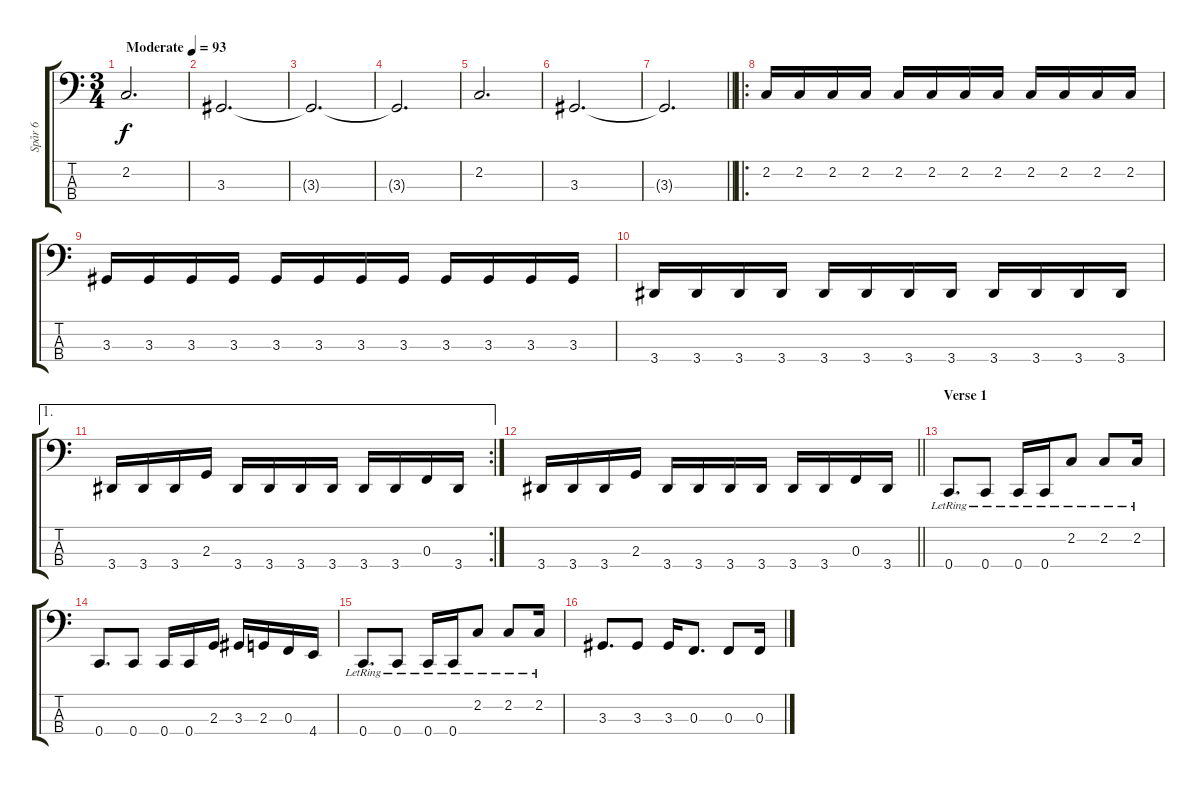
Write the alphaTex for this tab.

\track ("Spår 6" "Spår 6") {instrument electricbasspick}
\staff {score tabs}
\tuning (Eb2 Bb1 F1 C1) {hide}
\ts (3 4)
\tempo (93 "Moderate")
\clef f4
\ks c
2.2.2{d dy f instrument electricbasspick} |
3.3.2{d} |
3.3{t}.2{d} |
3.3{t}.2{d} |
2.2.2{d} |
3.3.2{d} |
\barLineRight lightlight
3.3{t}.2{d} |
\ro
\section ("" "")
2.2.16 2.2.16 2.2.16 2.2.16 2.2.16 2.2.16 2.2.16 2.2.16 2.2.16 2.2.16 2.2.16 2.2.16 |
3.3.16 3.3.16 3.3.16 3.3.16 3.3.16 3.3.16 3.3.16 3.3.16 3.3.16 3.3.16 3.3.16 3.3.16 |
3.4.16 3.4.16 3.4.16 3.4.16 3.4.16 3.4.16 3.4.16 3.4.16 3.4.16 3.4.16 3.4.16 3.4.16 |
\ae 1
\rc 2
3.4.16 3.4.16 3.4.16 2.3.16 3.4.16 3.4.16 3.4.16 3.4.16 3.4.16 3.4.16 0.3.16 3.4.16 |
\barLineRight lightlight
3.4.16 3.4.16 3.4.16 2.3.16 3.4.16 3.4.16 3.4.16 3.4.16 3.4.16 3.4.16 0.3.16 3.4.16 |
\section ("" "Verse 1")
0.4{lr}.8{d} 0.4{lr}.8 0.4{lr}.16 0.4{lr}.16 2.2{lr}.8 2.2{lr}.8 2.2{lr}.16 |
0.4.8{d} 0.4.8 0.4.16 0.4.16 2.3.16 3.3.16 2.3.16 0.3.16 4.4.16 |
0.4{lr}.8{d} 0.4{lr}.8 0.4{lr}.16 0.4{lr}.16 2.2{lr}.8 2.2{lr}.8 2.2{lr}.16 |
3.3.8{d} 3.3.8 3.3.16 0.3.8{d} 0.3.8 0.3.16
